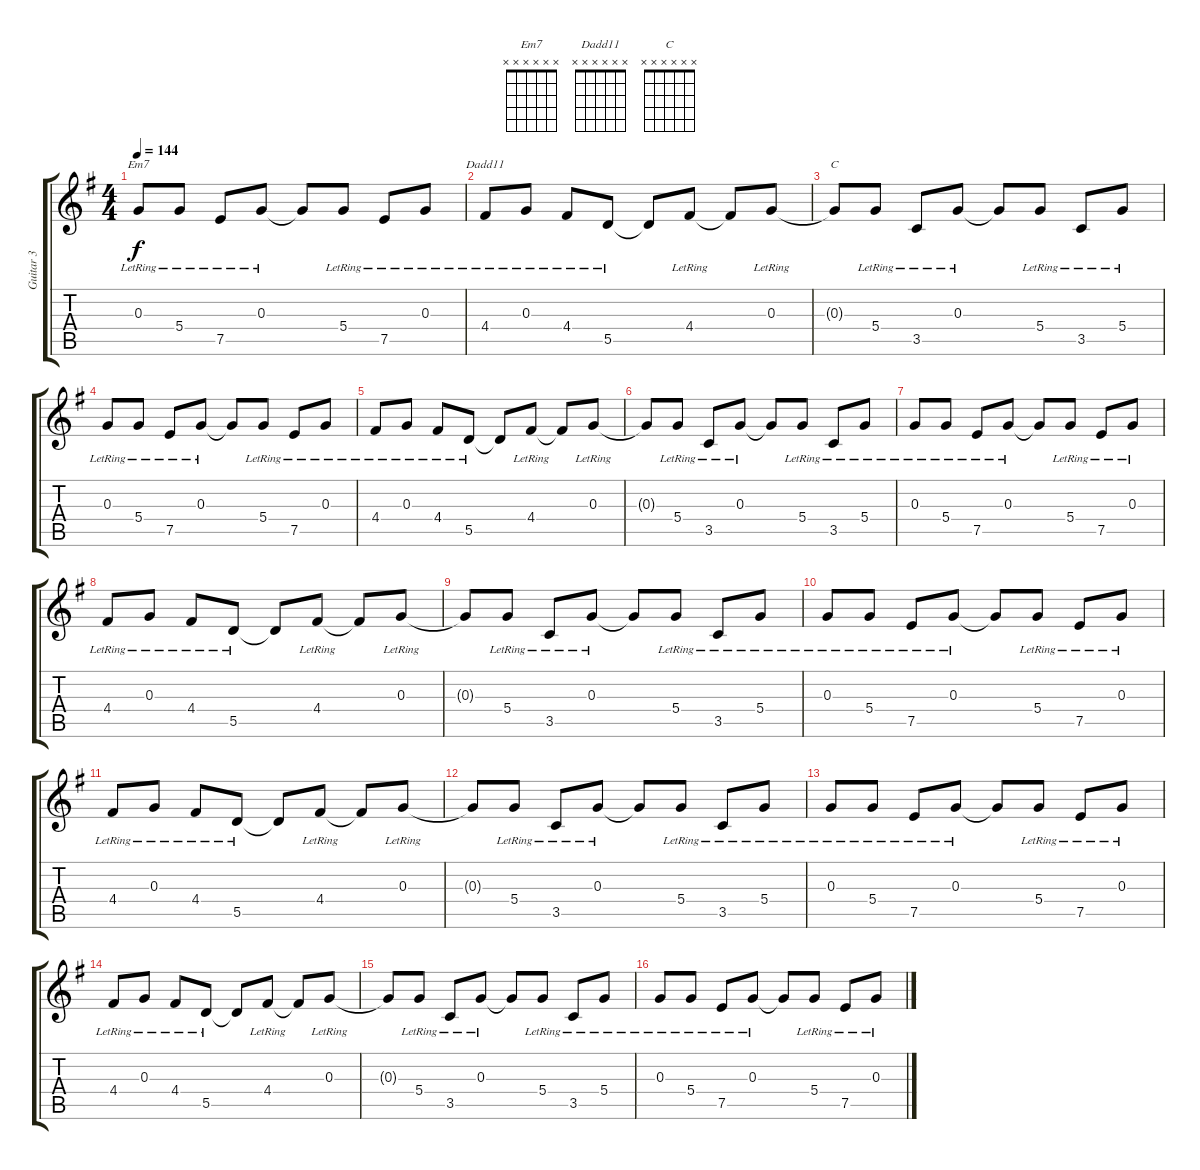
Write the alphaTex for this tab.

\track ("Guitar 3" "Guitar 3") {instrument distortionguitar}
\staff {score tabs}
\tuning (E4 B3 G3 D3 A2 E2) {hide}
\chord ("Em7" x x x x x x)
\chord ("Dadd11" x x x x x x)
\chord ("C" x x x x x x)
\ts (4 4)
\tempo 144
\clef g2
\ks g
0.3{lr}.8{ch "Em7" dy f} 5.4{lr}.8 7.5{lr}.8 0.3{lr}.8 0.3{t}.8 5.4{lr}.8 7.5{lr}.8 0.3{lr}.8 |
4.4{lr}.8{ch "Dadd11"} 0.3{lr}.8 4.4{lr}.8 5.5{lr}.8 5.5{t}.8 4.4{lr}.8 4.4{t}.8 0.3{lr}.8 |
0.3{t}.8{ch "C"} 5.4{lr}.8 3.5{lr}.8 0.3{lr}.8 0.3{t}.8 5.4{lr}.8 3.5{lr}.8 5.4{lr}.8 |
0.3{lr}.8 5.4{lr}.8 7.5{lr}.8 0.3{lr}.8 0.3{t}.8 5.4{lr}.8 7.5{lr}.8 0.3{lr}.8 |
4.4{lr}.8 0.3{lr}.8 4.4{lr}.8 5.5{lr}.8 5.5{t}.8 4.4{lr}.8 4.4{t}.8 0.3{lr}.8 |
0.3{t}.8 5.4{lr}.8 3.5{lr}.8 0.3{lr}.8 0.3{t}.8 5.4{lr}.8 3.5{lr}.8 5.4{lr}.8 |
0.3{lr}.8 5.4{lr}.8 7.5{lr}.8 0.3{lr}.8 0.3{t}.8 5.4{lr}.8 7.5{lr}.8 0.3{lr}.8 |
4.4{lr}.8 0.3{lr}.8 4.4{lr}.8 5.5{lr}.8 5.5{t}.8 4.4{lr}.8 4.4{t}.8 0.3{lr}.8 |
0.3{t}.8 5.4{lr}.8 3.5{lr}.8 0.3{lr}.8 0.3{t}.8 5.4{lr}.8 3.5{lr}.8 5.4{lr}.8 |
0.3{lr}.8 5.4{lr}.8 7.5{lr}.8 0.3{lr}.8 0.3{t}.8 5.4{lr}.8 7.5{lr}.8 0.3{lr}.8 |
4.4{lr}.8 0.3{lr}.8 4.4{lr}.8 5.5{lr}.8 5.5{t}.8 4.4{lr}.8 4.4{t}.8 0.3{lr}.8 |
0.3{t}.8 5.4{lr}.8 3.5{lr}.8 0.3{lr}.8 0.3{t}.8 5.4{lr}.8 3.5{lr}.8 5.4{lr}.8 |
0.3{lr}.8 5.4{lr}.8 7.5{lr}.8 0.3{lr}.8 0.3{t}.8 5.4{lr}.8 7.5{lr}.8 0.3{lr}.8 |
4.4{lr}.8 0.3{lr}.8 4.4{lr}.8 5.5{lr}.8 5.5{t}.8 4.4{lr}.8 4.4{t}.8 0.3{lr}.8 |
0.3{t}.8 5.4{lr}.8 3.5{lr}.8 0.3{lr}.8 0.3{t}.8 5.4{lr}.8 3.5{lr}.8 5.4{lr}.8 |
0.3{lr}.8 5.4{lr}.8 7.5{lr}.8 0.3{lr}.8 0.3{t}.8 5.4{lr}.8 7.5{lr}.8 0.3{lr}.8
